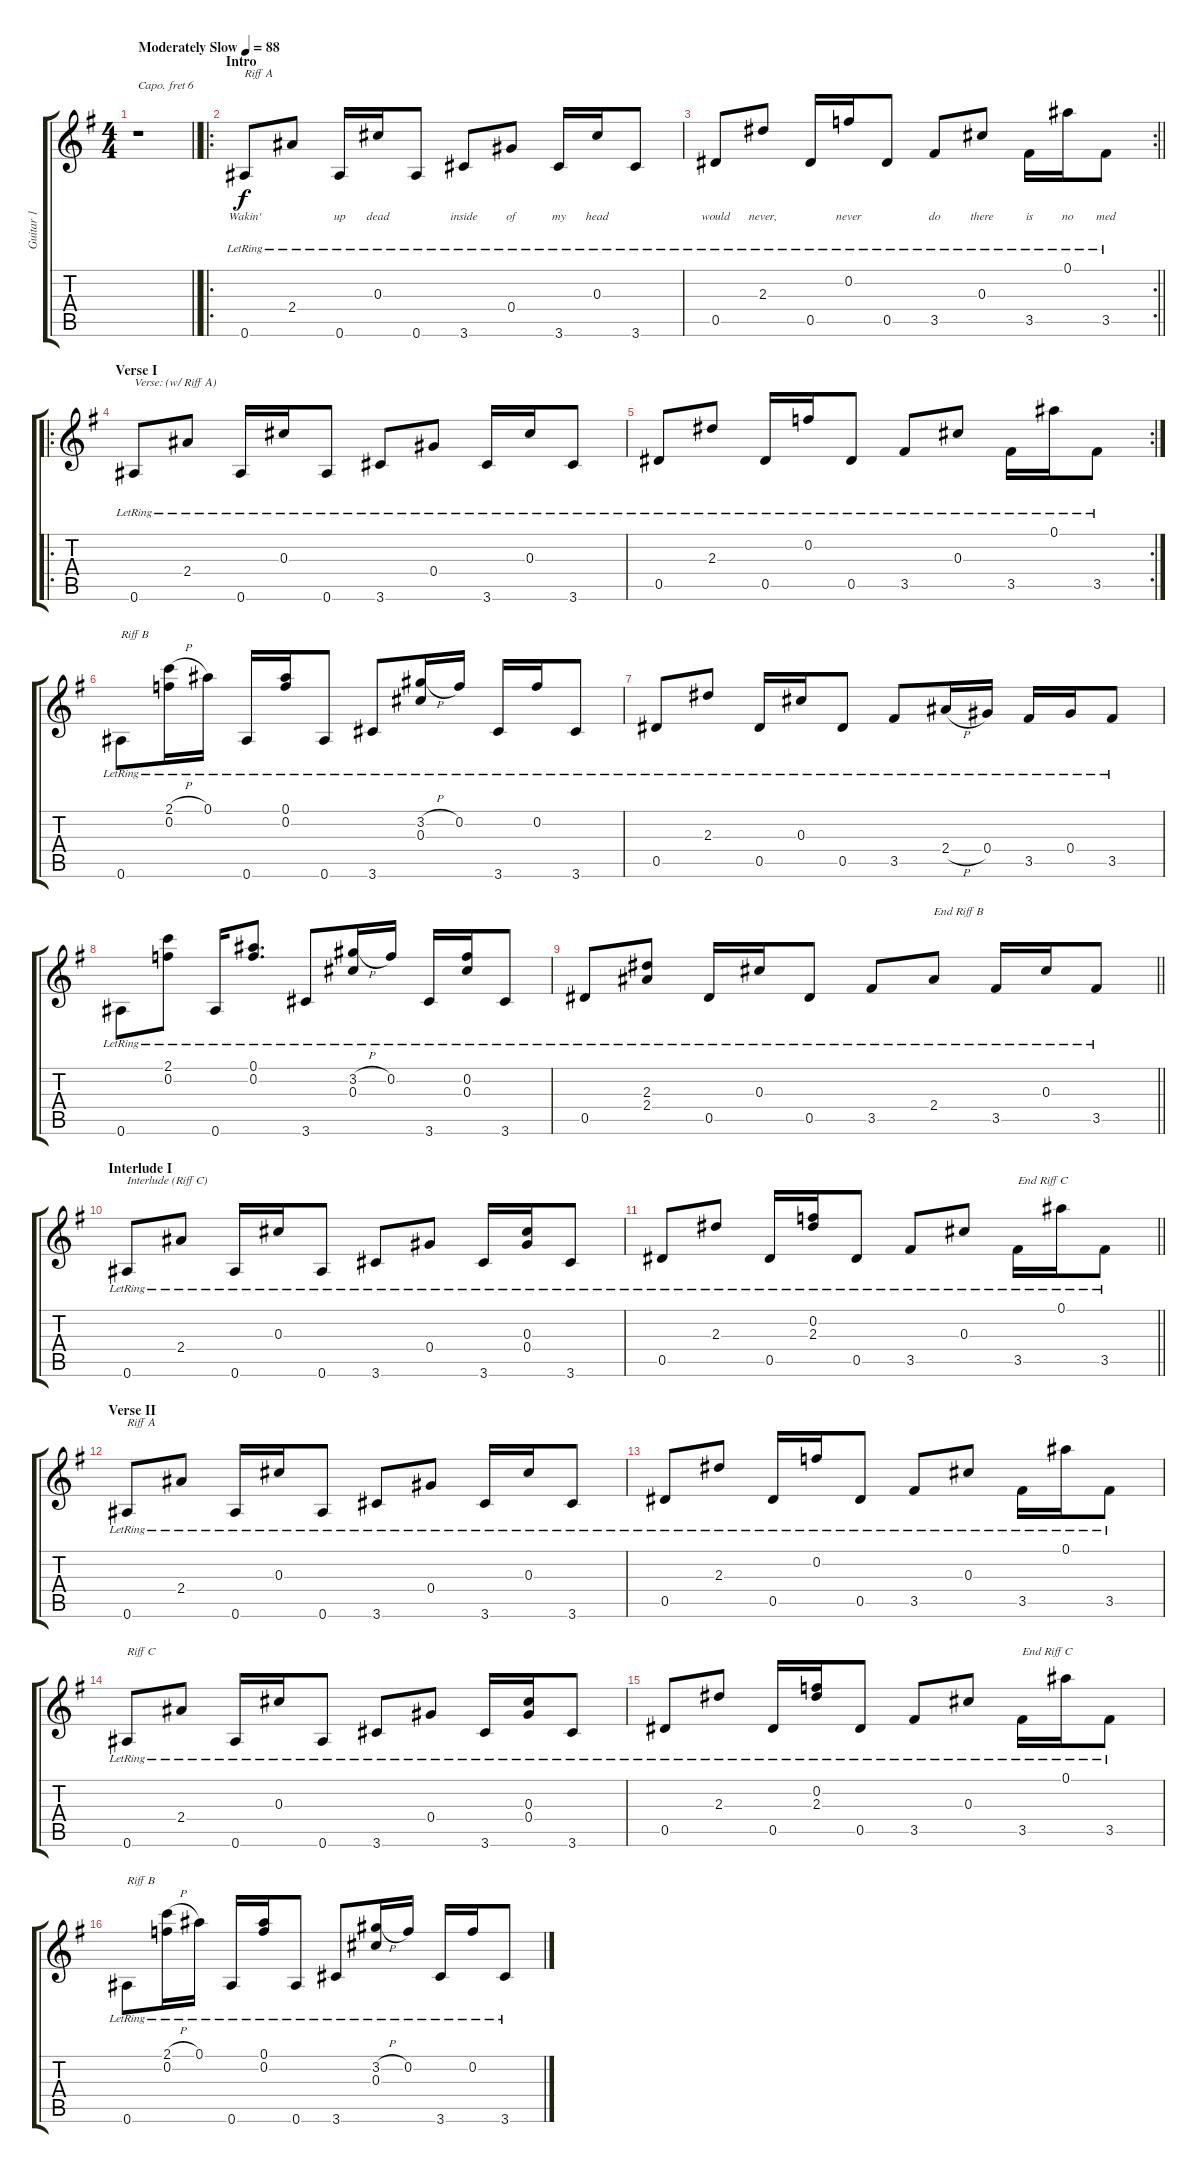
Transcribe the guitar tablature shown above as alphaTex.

\track ("Guitar 1" "Guitar 1") {instrument acousticguitarsteel}
\staff {score tabs}
\capo 6
\tuning (E4 B3 G3 D3 A2 E2) {hide}
\ts (4 4)
\tempo (88 "Moderately Slow")
\clef g2
\barLineRight lightlight
\ks g
r.1{dy f instrument acousticguitarsteel} |
\ro
\section ("" "Intro")
0.6{lr}.8{txt "Riff A" lyrics (0 "Wakin'") lyrics (1 "") lyrics (2 "") lyrics (3 "") lyrics (4 "")} 2.4{lr}.8{lyrics (0 "") lyrics (1 "") lyrics (2 "") lyrics (3 "") lyrics (4 "")} 0.6{lr}.16{lyrics (0 "up") lyrics (1 "") lyrics (2 "") lyrics (3 "") lyrics (4 "")} 0.3{lr}.16{lyrics (0 "dead") lyrics (1 "") lyrics (2 "") lyrics (3 "") lyrics (4 "")} 0.6{lr}.8{lyrics (0 "") lyrics (1 "") lyrics (2 "") lyrics (3 "") lyrics (4 "")} 3.6{lr}.8{lyrics (0 "inside") lyrics (1 "") lyrics (2 "") lyrics (3 "") lyrics (4 "")} 0.4{lr}.8{lyrics (0 "of") lyrics (1 "") lyrics (2 "") lyrics (3 "") lyrics (4 "")} 3.6{lr}.16{lyrics (0 "my") lyrics (1 "") lyrics (2 "") lyrics (3 "") lyrics (4 "")} 0.3{lr}.16{lyrics (0 "head") lyrics (1 "") lyrics (2 "") lyrics (3 "") lyrics (4 "")} 3.6{lr}.8{lyrics (0 "") lyrics (1 "") lyrics (2 "") lyrics (3 "") lyrics (4 "")} |
\rc 2
\barLineRight lightlight
0.5{lr}.8{lyrics (0 "would") lyrics (1 "") lyrics (2 "") lyrics (3 "") lyrics (4 "")} 2.3{lr}.8{lyrics (0 "never,") lyrics (1 "") lyrics (2 "") lyrics (3 "") lyrics (4 "")} 0.5{lr}.16{lyrics (0 "") lyrics (1 "") lyrics (2 "") lyrics (3 "") lyrics (4 "")} 0.2{lr}.16{lyrics (0 "never") lyrics (1 "") lyrics (2 "") lyrics (3 "") lyrics (4 "")} 0.5{lr}.8{lyrics (0 "") lyrics (1 "") lyrics (2 "") lyrics (3 "") lyrics (4 "")} 3.5{lr}.8{lyrics (0 "do") lyrics (1 "") lyrics (2 "") lyrics (3 "") lyrics (4 "")} 0.3{lr}.8{lyrics (0 "there") lyrics (1 "") lyrics (2 "") lyrics (3 "") lyrics (4 "")} 3.5{lr}.16{lyrics (0 "is") lyrics (1 "") lyrics (2 "") lyrics (3 "") lyrics (4 "")} 0.1{lr}.16{lyrics (0 "no") lyrics (1 "") lyrics (2 "") lyrics (3 "") lyrics (4 "")} 3.5{lr}.8{lyrics (0 "med") lyrics (1 "") lyrics (2 "") lyrics (3 "") lyrics (4 "")} |
\ro
\section ("" "Verse I")
0.6{lr}.8{txt "Verse: (w/ Riff A)" lyrics (0 "") lyrics (1 "") lyrics (2 "") lyrics (3 "") lyrics (4 "")} 2.4{lr}.8{lyrics (0 "") lyrics (1 "") lyrics (2 "") lyrics (3 "") lyrics (4 "")} 0.6{lr}.16 0.3{lr}.16 0.6{lr}.8 3.6{lr}.8 0.4{lr}.8 3.6{lr}.16 0.3{lr}.16 3.6{lr}.8 |
\rc 2
0.5{lr}.8 2.3{lr}.8 0.5{lr}.16 0.2{lr}.16 0.5{lr}.8 3.5{lr}.8 0.3{lr}.8 3.5{lr}.16 0.1{lr}.16 3.5{lr}.8 |
0.6{lr}.8{txt "Riff B"} (2.1{h lr} 0.2{lr}).16 0.1{lr}.16 0.6{lr}.16 (0.1{lr} 0.2{lr}).16 0.6{lr}.8 3.6{lr}.8 (3.2{h lr} 0.3{lr}).16 0.2{lr}.16 3.6{lr}.16 0.2{lr}.16 3.6{lr}.8 |
0.5{lr}.8 2.3{lr}.8 0.5{lr}.16 0.3{lr}.16 0.5{lr}.8 3.5{lr}.8 2.4{h lr}.16 0.4{lr}.16 3.5{lr}.16 0.4{lr}.16 3.5{lr}.8 |
0.6{lr}.8 (2.1{lr} 0.2{lr}).8 0.6{lr}.16 (0.1{lr} 0.2{lr}).8{d} 3.6{lr}.8 (3.2{h lr} 0.3{lr}).16 0.2{lr}.16 3.6{lr}.16 (0.2{lr} 0.3{lr}).16 3.6{lr}.8 |
\barLineRight lightlight
0.5{lr}.8 (2.3{lr} 2.4{lr}).8 0.5{lr}.16 0.3{lr}.16 0.5{lr}.8 3.5{lr}.8 2.4{lr}.8{txt "End Riff B"} 3.5{lr}.16 0.3{lr}.16 3.5{lr}.8 |
\section ("" "Interlude I")
0.6{lr}.8{txt "Interlude (Riff C)"} 2.4{lr}.8 0.6{lr}.16 0.3{lr}.16 0.6{lr}.8 3.6{lr}.8 0.4{lr}.8 3.6{lr}.16 (0.3{lr} 0.4{lr}).16 3.6{lr}.8 |
\barLineRight lightlight
0.5{lr}.8 2.3{lr}.8 0.5{lr}.16 (0.2{lr} 2.3{lr}).16 0.5{lr}.8 3.5{lr}.8 0.3{lr}.8 3.5{lr}.16{txt "End Riff C"} 0.1{lr}.16 3.5{lr}.8 |
\section ("" "Verse II")
0.6{lr}.8{txt "Riff A"} 2.4{lr}.8 0.6{lr}.16 0.3{lr}.16 0.6{lr}.8 3.6{lr}.8 0.4{lr}.8 3.6{lr}.16 0.3{lr}.16 3.6{lr}.8 |
0.5{lr}.8 2.3{lr}.8 0.5{lr}.16 0.2{lr}.16 0.5{lr}.8 3.5{lr}.8 0.3{lr}.8 3.5{lr}.16 0.1{lr}.16 3.5{lr}.8 |
0.6{lr}.8{txt "Riff C"} 2.4{lr}.8 0.6{lr}.16 0.3{lr}.16 0.6{lr}.8 3.6{lr}.8 0.4{lr}.8 3.6{lr}.16 (0.3{lr} 0.4{lr}).16 3.6{lr}.8 |
0.5{lr}.8 2.3{lr}.8 0.5{lr}.16 (0.2{lr} 2.3{lr}).16 0.5{lr}.8 3.5{lr}.8 0.3{lr}.8 3.5{lr}.16{txt "End Riff C"} 0.1{lr}.16 3.5{lr}.8 |
0.6{lr}.8{txt "Riff B"} (2.1{h lr} 0.2{lr}).16 0.1{lr}.16 0.6{lr}.16 (0.1{lr} 0.2{lr}).16 0.6{lr}.8 3.6{lr}.8 (3.2{h lr} 0.3{lr}).16 0.2{lr}.16 3.6{lr}.16 0.2{lr}.16 3.6{lr}.8
